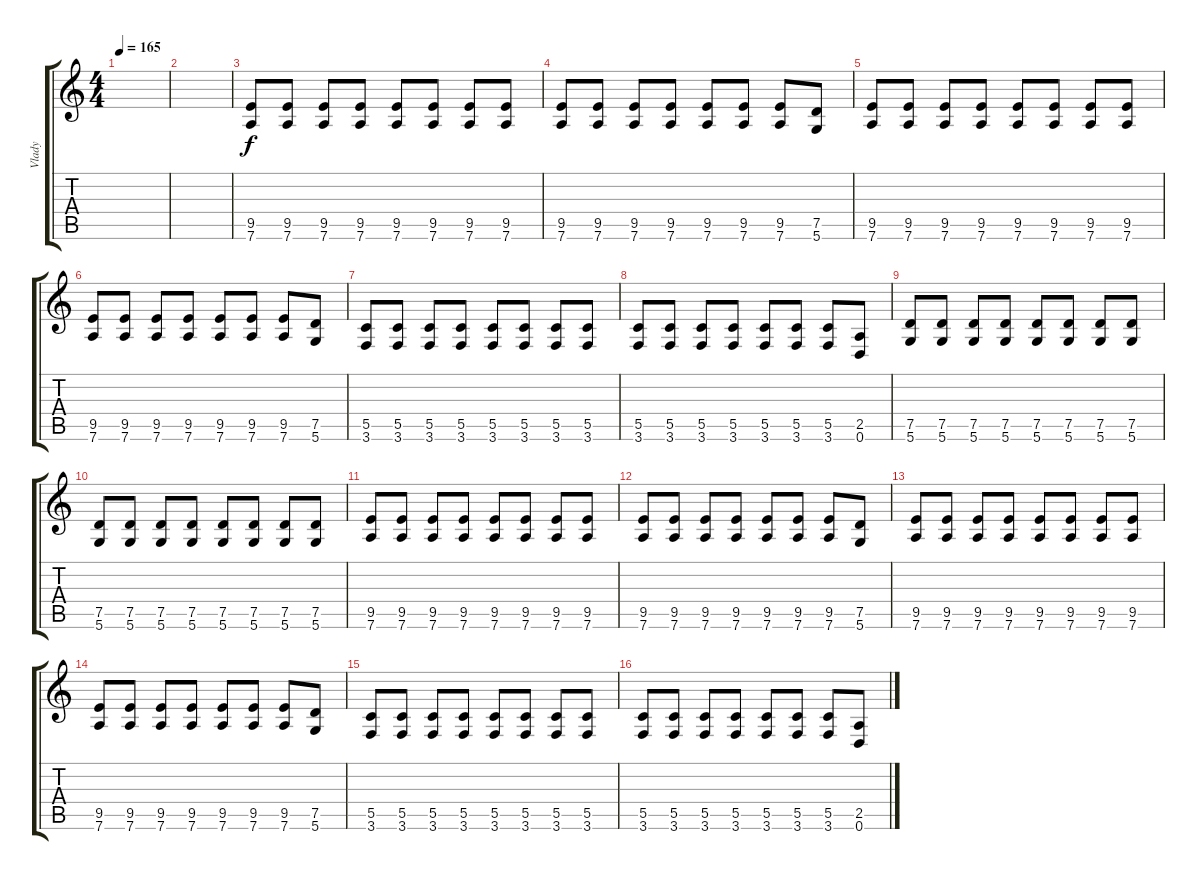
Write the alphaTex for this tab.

\track ("Vlady" "Vlady") {instrument distortionguitar}
\staff {score tabs}
\tuning (D4 A3 F3 C3 G2 D2) {hide}
\ts (4 4)
\tempo 165
\clef g2
\ks c
|
|
(9.5 7.6).8 (9.5 7.6).8 (9.5 7.6).8 (9.5 7.6).8 (9.5 7.6).8 (9.5 7.6).8 (9.5 7.6).8 (9.5 7.6).8 |
(9.5 7.6).8 (9.5 7.6).8 (9.5 7.6).8 (9.5 7.6).8 (9.5 7.6).8 (9.5 7.6).8 (9.5 7.6).8 (7.5 5.6).8 |
(9.5 7.6).8 (9.5 7.6).8 (9.5 7.6).8 (9.5 7.6).8 (9.5 7.6).8 (9.5 7.6).8 (9.5 7.6).8 (9.5 7.6).8 |
(9.5 7.6).8 (9.5 7.6).8 (9.5 7.6).8 (9.5 7.6).8 (9.5 7.6).8 (9.5 7.6).8 (9.5 7.6).8 (7.5 5.6).8 |
(5.5 3.6).8 (5.5 3.6).8 (5.5 3.6).8 (5.5 3.6).8 (5.5 3.6).8 (5.5 3.6).8 (5.5 3.6).8 (5.5 3.6).8 |
(5.5 3.6).8 (5.5 3.6).8 (5.5 3.6).8 (5.5 3.6).8 (5.5 3.6).8 (5.5 3.6).8 (5.5 3.6).8 (2.5 0.6).8 |
(7.5 5.6).8 (7.5 5.6).8 (7.5 5.6).8 (7.5 5.6).8 (7.5 5.6).8 (7.5 5.6).8 (7.5 5.6).8 (7.5 5.6).8 |
(7.5 5.6).8 (7.5 5.6).8 (7.5 5.6).8 (7.5 5.6).8 (7.5 5.6).8 (7.5 5.6).8 (7.5 5.6).8 (7.5 5.6).8 |
(9.5 7.6).8 (9.5 7.6).8 (9.5 7.6).8 (9.5 7.6).8 (9.5 7.6).8 (9.5 7.6).8 (9.5 7.6).8 (9.5 7.6).8 |
(9.5 7.6).8 (9.5 7.6).8 (9.5 7.6).8 (9.5 7.6).8 (9.5 7.6).8 (9.5 7.6).8 (9.5 7.6).8 (7.5 5.6).8 |
(9.5 7.6).8 (9.5 7.6).8 (9.5 7.6).8 (9.5 7.6).8 (9.5 7.6).8 (9.5 7.6).8 (9.5 7.6).8 (9.5 7.6).8 |
(9.5 7.6).8 (9.5 7.6).8 (9.5 7.6).8 (9.5 7.6).8 (9.5 7.6).8 (9.5 7.6).8 (9.5 7.6).8 (7.5 5.6).8 |
(5.5 3.6).8 (5.5 3.6).8 (5.5 3.6).8 (5.5 3.6).8 (5.5 3.6).8 (5.5 3.6).8 (5.5 3.6).8 (5.5 3.6).8 |
(5.5 3.6).8 (5.5 3.6).8 (5.5 3.6).8 (5.5 3.6).8 (5.5 3.6).8 (5.5 3.6).8 (5.5 3.6).8 (2.5 0.6).8
